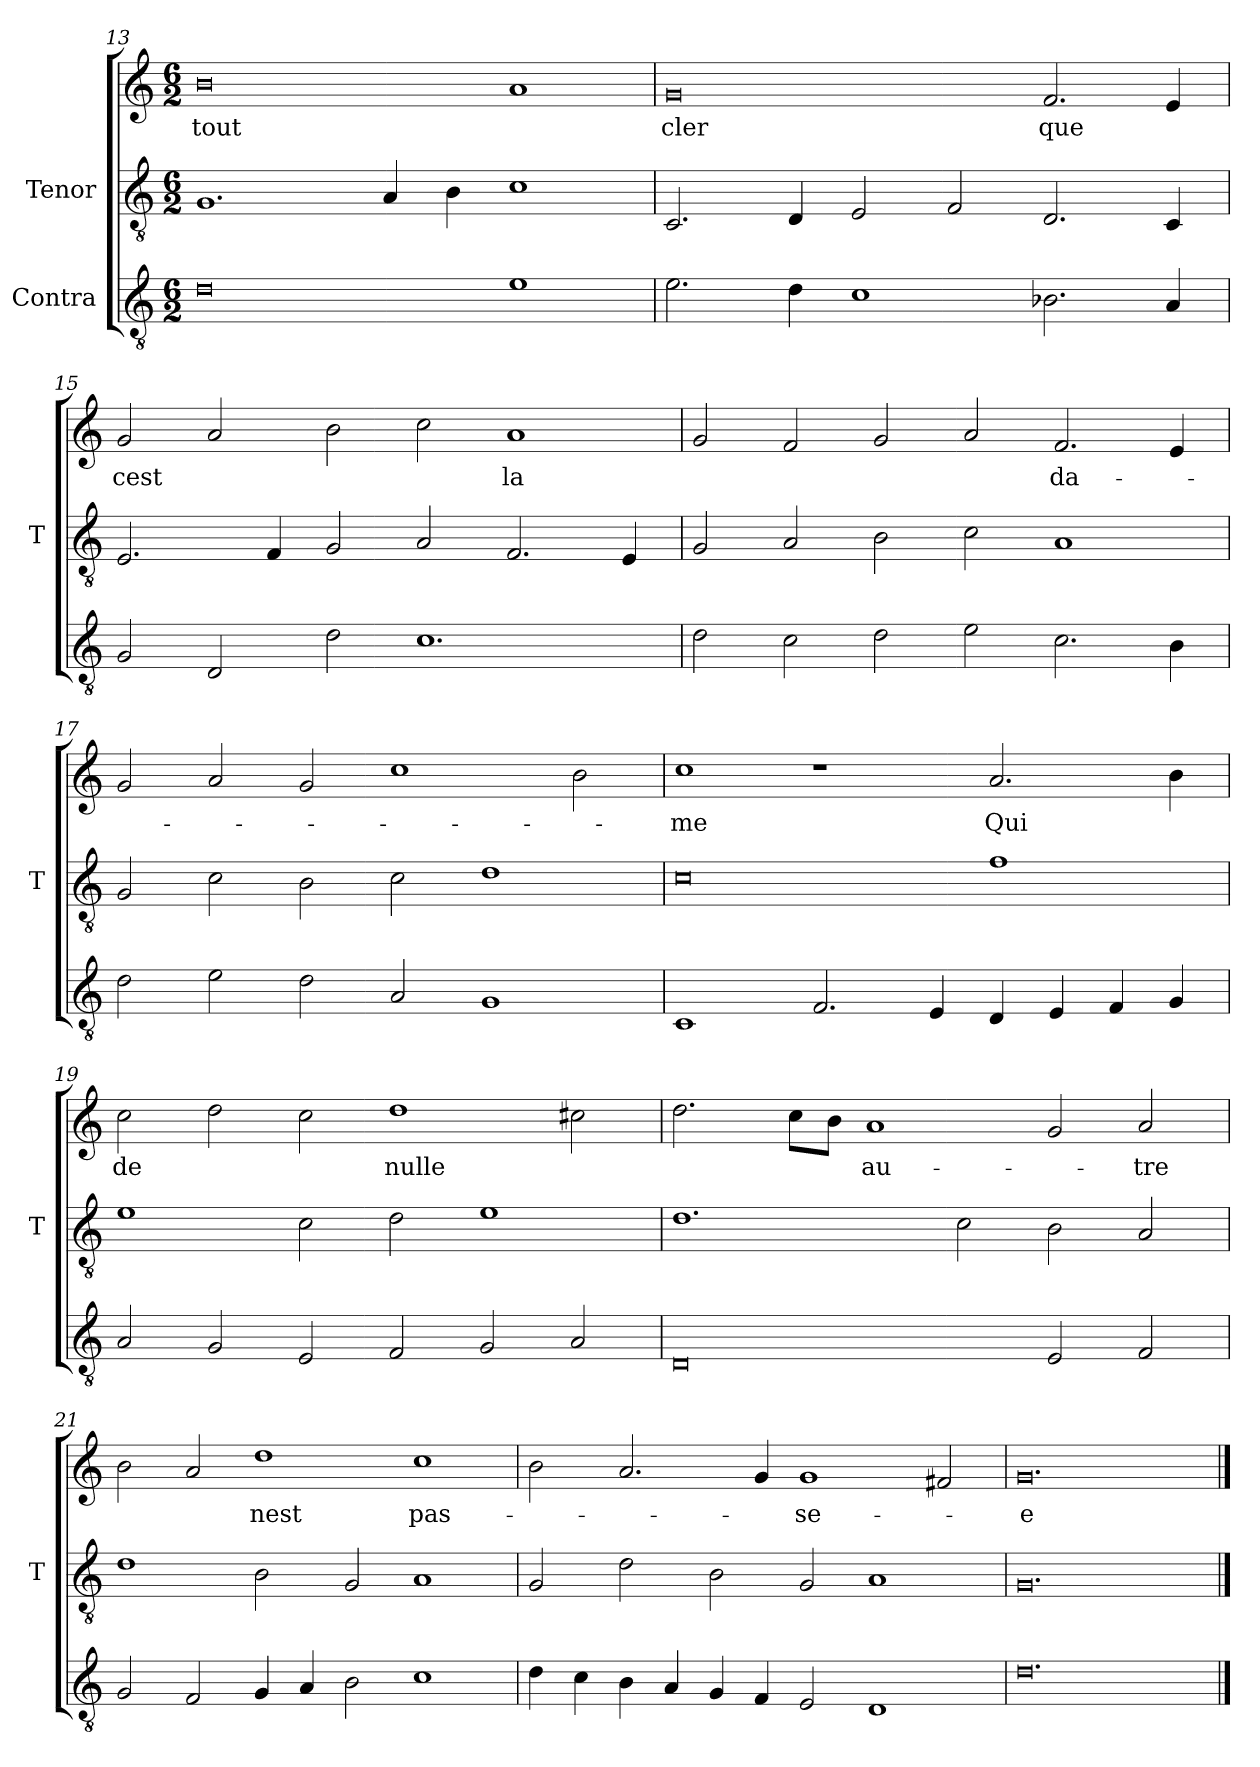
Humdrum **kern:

**kern	**kern	**kern	**text
*part3	*part2	*part1	*part1
*staff3	*staff2	*staff1	*staff1
*I"Contra	*I"Tenor	*	*
*	*I'T	*	*
*clefGv2	*clefGv2	*clefG2	*
*M6/2	*M6/2	*M6/2	*
=13	=13	=13	=13
0d	1.G	0b	-tout
.	4A	.	.
.	4B	.	.
1e	1c	1a	.
=14	=14	=14	=14
2.e	2.C	0g	-cler
4d	4D	.	.
1c	2E	.	.
.	2F	.	.
2.B-X	2.D	2.f	-que
4A	4C	4e	.
=15	=15	=15	=15
2G	2.E	2g	-cest
2D	.	2a	.
.	4F	.	.
2d	2G	2b	.
1.c	2A	2cc	.
.	2.F	1a	-la
.	4E	.	.
=16	=16	=16	=16
2d	2G	2g	.
2c	2A	2f	.
2d	2B	2g	.
2e	2c	2a	.
2.c	1A	2.f	da-
4B	.	4e	.
=17	=17	=17	=17
2d	2G	2g	.
2e	2c	2a	.
2d	2B	2g	.
2A	2c	1cc	.
1G	1d	.	.
.	.	2b	.
=18	=18	=18	=18
1C	0c	1cc	-me
2.F	.	1r	.
4E	.	.	.
4D	1f	2.a	-Qui
4E	.	.	.
4F	.	.	.
4G	.	4b	.
=19	=19	=19	=19
2A	1e	2cc	-de
2G	.	2dd	.
2E	2c	2cc	.
2F	2d	1dd	-nulle
2G	1e	.	.
2A	.	2cc#X	.
=20	=20	=20	=20
0D	1.d	2.dd	.
.	.	8cc\L	.
.	.	8b\J	.
.	.	1a	au-
.	2c	.	.
2E	2B	2g	.
2F	2A	2a	-tre
=21	=21	=21	=21
2G	1d	2b	.
2F	.	2a	.
4G	2B	1dd	-nest
4A	.	.	.
2B	2G	.	.
1c	1A	1cc	pas-
=22	=22	=22	=22
4d	2G	2b	.
4c	.	.	.
4B	2d	2.a	.
4A	.	.	.
4G	2B	.	.
4F	.	4g	.
2E	2G	1g	-se-
1D	1A	.	.
.	.	2f#X	.
=23	=23	=23	=23
0.d	0.G	0.g	-e
==	==	==	==
*-	*-	*-	*-
